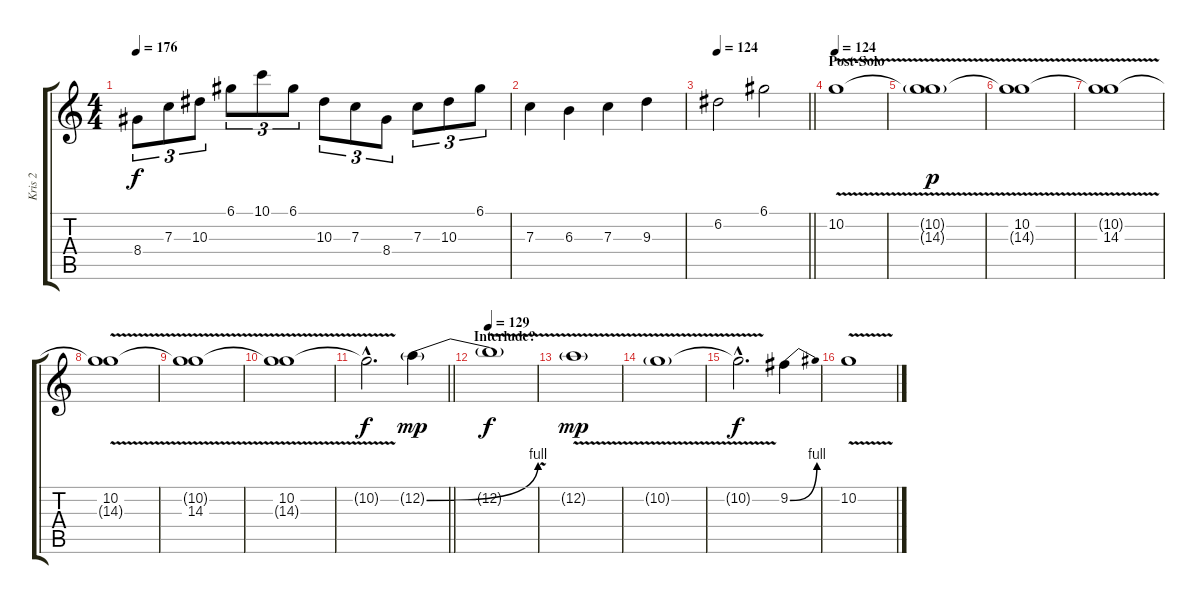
\track ("Kris 2" "Kris 2") {instrument distortionguitar}
\staff {score tabs}
\tuning (D4 A3 F3 C3 G2 C2) {hide}
\ts (4 4)
\tempo 176
\clef g2
\ks c
8.4.8{tu (3 2) dy f} 7.3.8{tu (3 2)} 10.3.8{tu (3 2)} 6.1.8{tu (3 2)} 10.1.8{tu (3 2)} 6.1.8{tu (3 2)} 10.3.8{tu (3 2)} 7.3.8{tu (3 2)} 8.4.8{tu (3 2)} 7.3.8{tu (3 2)} 10.3.8{tu (3 2)} 6.1.8{tu (3 2)} |
7.3.4 6.3.4 7.3.4 9.3.4 |
\tempo 124
\barLineRight lightlight
6.2.2 6.1.2 |
\section ("" "Post-Solo")
\tempo 124
10.2{v}.1 |
(10.2{v t} 14.3{v g}).1{dy p} |
(10.2{v} 14.3{t}).1 |
(10.2{t} 14.3).1 |
(10.2{v} 14.3{t}).1 |
(10.2{t} 14.3).1 |
(10.2{v} 14.3{t}).1 |
\barLineRight lightlight
10.2{hac t}.2{d dy f} 12.2{be (bend 0 0 60 4) g}.4{dy mp} |
\section ("" "Interlude?")
\tempo 129
12.2{v t}.1{dy f} |
12.2{v g}.1{dy mp} |
10.2{v g}.1 |
10.2{hac t}.2{d dy f} 9.2{be (bend 0 0 60 4)}.4 |
10.2{v}.1
